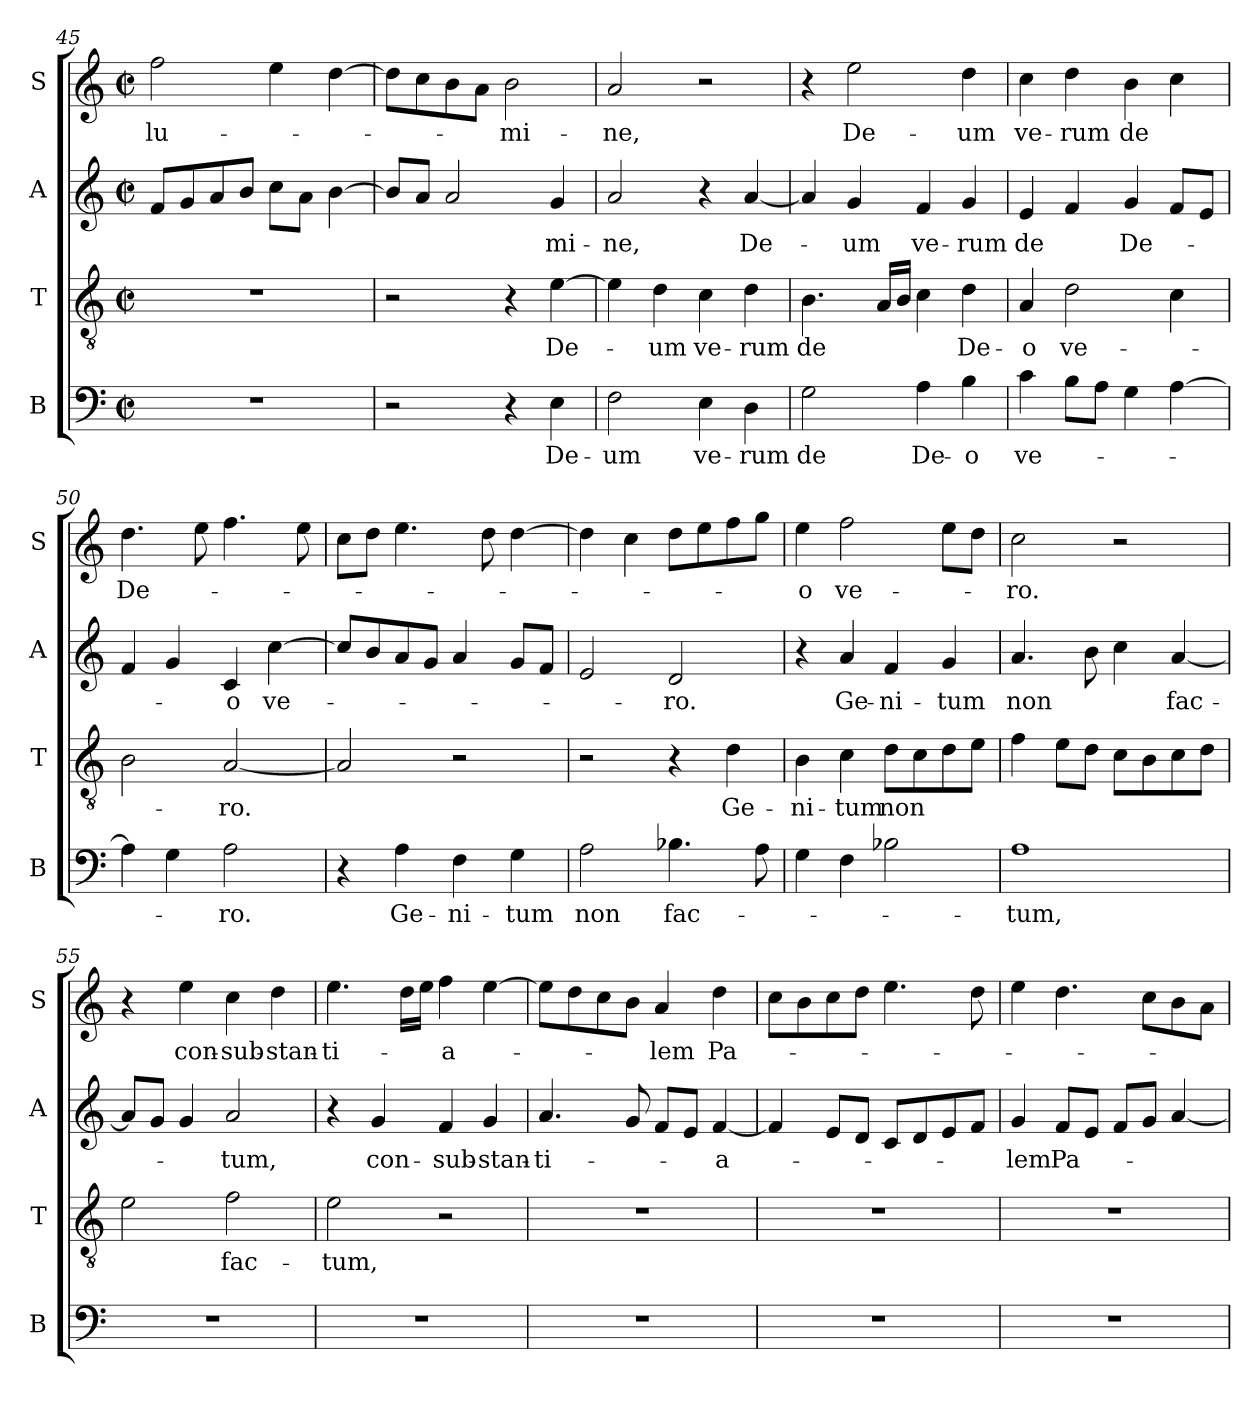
**kern	**text	**kern	**text	**kern	**text	**kern	**text
*part4	*part4	*part3	*part3	*part2	*part2	*part1	*part1
*staff4	*staff4	*staff3	*staff3	*staff2	*staff2	*staff1	*staff1
*I"B	*	*I"T	*	*I"A	*	*I"S	*
*I'B	*	*I'T	*	*I'A	*	*I'S	*
*clefF4	*	*clefGv2	*	*clefG2	*	*clefG2	*
*k[]	*	*k[]	*	*k[]	*	*k[]	*
*M2/2	*	*M2/2	*	*M2/2	*	*M2/2	*
*met(c|)	*	*met(c|)	*	*met(c|)	*	*met(c|)	*
=45	=45	=45	=45	=45	=45	=45	=45
!	!	!	!	!	!	!	!LO:LY:b
1r	.	1r	.	8f/L	.	2ff\	lu-
.	.	.	.	8g/	.	.	.
.	.	.	.	8a/	.	.	.
.	.	.	.	8b/J	.	.	.
.	.	.	.	8cc\L	.	4ee\	.
.	.	.	.	8a\J	.	.	.
.	.	.	.	[4b\	.	[4dd\	.
=46	=46	=46	=46	=46	=46	=46	=46
2r	.	2r	.	8b/L]	.	8dd\L]	.
.	.	.	.	8a/J	.	8cc\	.
.	.	.	.	2a/	.	8b\	.
.	.	.	.	.	.	8a\J	.
!	!	!	!	!	!	!	!LO:LY:b
4r	.	4r	.	.	.	2b\	-mi-
!	!LO:LY:b	!	!LO:LY:b	!	!LO:LY:b	!	!
4E\	De-	[4e\	De-	4g/	-mi-	.	.
=47	=47	=47	=47	=47	=47	=47	=47
!	!LO:LY:b	!	!	!	!LO:LY:b	!	!LO:LY:b
2F\	-um	4e\]	.	2a/	-ne,	2a/	-ne,
!	!	!	!LO:LY:b	!	!	!	!
.	.	4d\	-um	.	.	.	.
!	!LO:LY:b	!	!LO:LY:b	!	!	!	!
4E\	ve-	4c\	ve-	4r	.	2r	.
!	!LO:LY:b	!	!LO:LY:b	!	!LO:LY:b	!	!
4D\	-rum	4d\	-rum	[4a/	De-	.	.
=48	=48	=48	=48	=48	=48	=48	=48
!	!LO:LY:b	!	!LO:LY:b	!	!	!	!
2G\	de	4.B\	de	4a/]	.	4r	.
!	!	!	!	!	!LO:LY:b	!	!LO:LY:b
.	.	.	.	4g/	-um	2ee\	De-
.	.	16A/LL	.	.	.	.	.
.	.	16B/JJ	.	.	.	.	.
!	!LO:LY:b	!	!	!	!LO:LY:b	!	!
4A\	De-	4c\	.	4f/	ve-	.	.
!	!LO:LY:b	!	!LO:LY:b	!	!LO:LY:b	!	!LO:LY:b
4B\	-o	4d\	De-	4g/	-rum	4dd\	-um
=49	=49	=49	=49	=49	=49	=49	=49
!	!LO:LY:b	!	!LO:LY:b	!	!LO:LY:b	!	!LO:LY:b
4c\	ve-	4A/	-o	4e/	de	4cc\	ve-
!	!	!	!LO:LY:b	!	!	!	!LO:LY:b
8B\L	.	2d\	ve-	4f/	.	4dd\	-rum
8A\J	.	.	.	.	.	.	.
!	!	!	!	!	!LO:LY:b	!	!LO:LY:b
4G\	.	.	.	4g/	De-	4b\	de
[4A\	.	4c\	.	8f/L	.	4cc\	.
.	.	.	.	8e/J	.	.	.
=50	=50	=50	=50	=50	=50	=50	=50
!	!	!	!	!	!	!	!LO:LY:b
4A\]	.	2B\	.	4f/	.	4.dd\	De-
4G\	.	.	.	4g/	.	.	.
.	.	.	.	.	.	8ee\	.
!	!LO:LY:b	!	!LO:LY:b	!	!LO:LY:b	!	!
2A\	-ro.	[2A/	-ro.	4c/	-o	4.ff\	.
!	!	!	!	!	!LO:LY:b	!	!
.	.	.	.	[4cc\	ve-	.	.
.	.	.	.	.	.	8ee\	.
=51	=51	=51	=51	=51	=51	=51	=51
4r	.	2A/]	.	8cc/L]	.	8cc\L	.
.	.	.	.	8b/	.	8dd\J	.
!	!LO:LY:b	!	!	!	!	!	!
4A\	Ge-	.	.	8a/	.	4.ee\	.
.	.	.	.	8g/J	.	.	.
!	!LO:LY:b	!	!	!	!	!	!
4F\	-ni-	2r	.	4a/	.	.	.
.	.	.	.	.	.	8dd\	.
!	!LO:LY:b	!	!	!	!	!	!
4G\	-tum	.	.	8g/L	.	[4dd\	.
.	.	.	.	8f/J	.	.	.
=52	=52	=52	=52	=52	=52	=52	=52
!	!LO:LY:b	!	!	!	!	!	!
2A\	non	2r	.	2e/	.	4dd\]	.
.	.	.	.	.	.	4cc\	.
!	!LO:LY:b	!	!	!	!LO:LY:b	!	!
4.B-X\	fac-	4r	.	2d/	-ro.	8dd\L	.
.	.	.	.	.	.	8ee\	.
!	!	!	!LO:LY:b	!	!	!	!
.	.	4d\	Ge-	.	.	8ff\	.
8A\	.	.	.	.	.	8gg\J	.
=53	=53	=53	=53	=53	=53	=53	=53
!	!	!	!LO:LY:b	!	!	!	!LO:LY:b
4G\	.	4B\	-ni-	4r	.	4ee\	o
!	!	!	!LO:LY:b	!	!LO:LY:b	!	!LO:LY:b
4F\	.	4c\	-tum	4a/	Ge-	2ff\	ve-
!	!	!	!LO:LY:b	!	!LO:LY:b	!	!
2B-X\	.	8d\L	non	4f/	-ni-	.	.
.	.	8c\	.	.	.	.	.
!	!	!	!	!	!LO:LY:b	!	!
.	.	8d\	.	4g/	-tum	8ee\L	.
.	.	8e\J	.	.	.	8dd\J	.
=54	=54	=54	=54	=54	=54	=54	=54
!	!LO:LY:b	!	!	!	!LO:LY:b	!	!LO:LY:b
1A	-tum,	4f\	.	4.a/	non	2cc\	-ro.
.	.	8e\L	.	.	.	.	.
.	.	8d\J	.	8b\	.	.	.
.	.	8c\L	.	4cc\	.	2r	.
.	.	8B\	.	.	.	.	.
!	!	!	!	!	!LO:LY:b	!	!
.	.	8c\	.	[4a/	fac-	.	.
.	.	8d\J	.	.	.	.	.
=55	=55	=55	=55	=55	=55	=55	=55
1r	.	2e\	.	8a/L]	.	4r	.
.	.	.	.	8g/J	.	.	.
!	!	!	!	!	!	!	!LO:LY:b
.	.	.	.	4g/	.	4ee\	con-
!	!	!	!LO:LY:b	!	!LO:LY:b	!	!LO:LY:b
.	.	2f\	fac-	2a/	-tum,	4cc\	-sub-
!	!	!	!	!	!	!	!LO:LY:b
.	.	.	.	.	.	4dd\	-stan-
=56	=56	=56	=56	=56	=56	=56	=56
!	!	!	!LO:LY:b	!	!	!	!LO:LY:b
1r	.	2e\	-tum,	4r	.	4.ee\	-ti-
!	!	!	!	!	!LO:LY:b	!	!
.	.	.	.	4g/	con-	.	.
.	.	.	.	.	.	16dd\LL	.
.	.	.	.	.	.	16ee\JJ	.
!	!	!	!	!	!LO:LY:b	!	!LO:LY:b
.	.	2r	.	4f/	-sub-	4ff\	-a-
!	!	!	!	!	!LO:LY:b	!	!
.	.	.	.	4g/	-stan-	[4ee\	.
=57	=57	=57	=57	=57	=57	=57	=57
!	!	!	!	!	!LO:LY:b	!	!
1r	.	1r	.	4.a/	-ti-	8ee\L]	.
.	.	.	.	.	.	8dd\	.
.	.	.	.	.	.	8cc\	.
.	.	.	.	8g/	.	8b\J	.
!	!	!	!	!	!	!	!LO:LY:b
.	.	.	.	8f/L	.	4a/	-lem
.	.	.	.	8e/J	.	.	.
!	!	!	!	!	!LO:LY:b	!	!LO:LY:b
.	.	.	.	[4f/	-a-	4dd\	Pa-
=58	=58	=58	=58	=58	=58	=58	=58
1r	.	1r	.	4f/]	.	8cc\L	.
.	.	.	.	.	.	8b\	.
.	.	.	.	8e/L	.	8cc\	.
.	.	.	.	8d/J	.	8dd\J	.
.	.	.	.	8c/L	.	4.ee\	.
.	.	.	.	8d/	.	.	.
.	.	.	.	8e/	.	.	.
.	.	.	.	8f/J	.	8dd\	.
=59	=59	=59	=59	=59	=59	=59	=59
!	!	!	!	!	!LO:LY:b	!	!
1r	.	1r	.	4g/	-lem	4ee\	.
!	!	!	!	!	!LO:LY:b	!	!
.	.	.	.	8f/L	Pa-	4.dd\	.
.	.	.	.	8e/J	.	.	.
.	.	.	.	8f/L	.	.	.
.	.	.	.	8g/J	.	8cc\L	.
.	.	.	.	[4a/	.	8b\	.
.	.	.	.	.	.	8a\J	.
=	=	=	=	=	=	=	=
*-	*-	*-	*-	*-	*-	*-	*-
